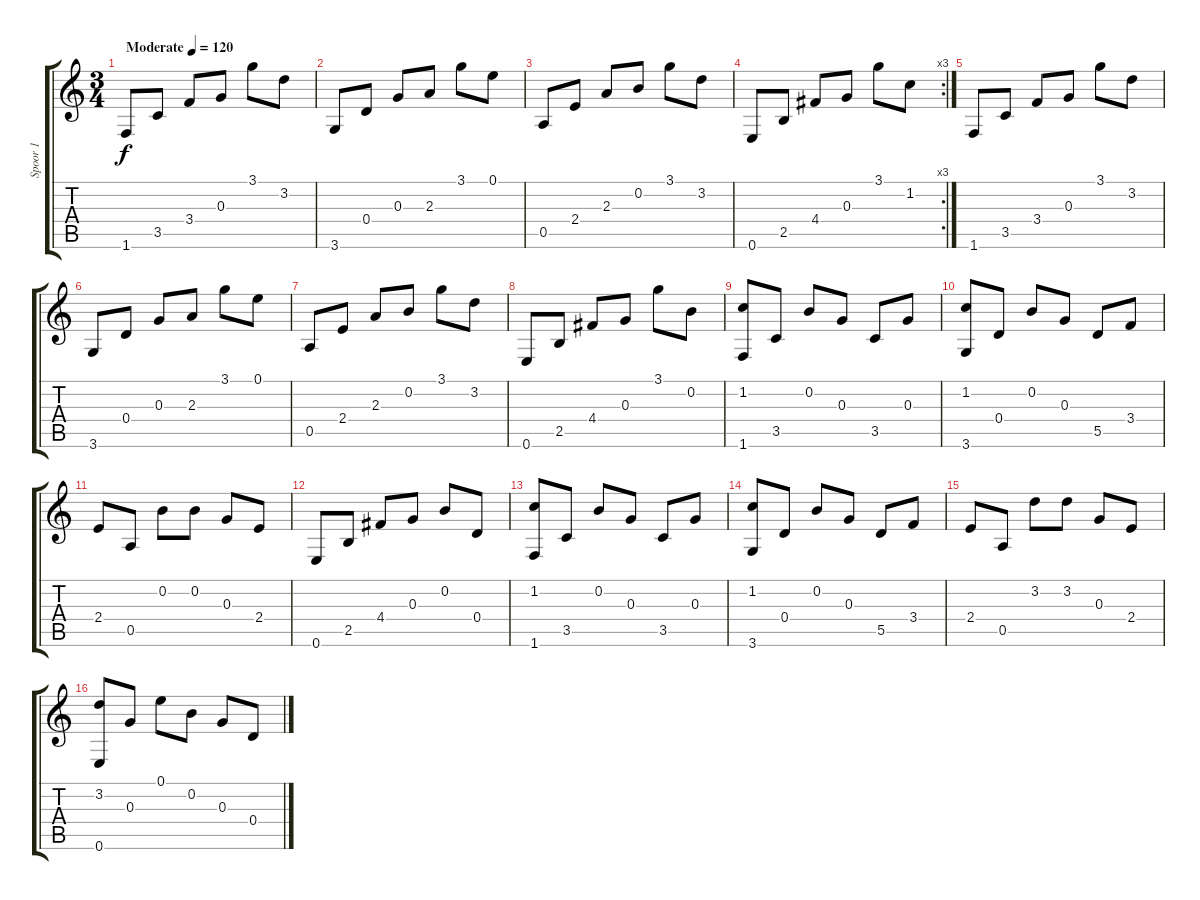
\track ("Spoor 1" "Spoor 1") {instrument acousticguitarnylon}
\staff {score tabs}
\tuning (E4 B3 G3 D3 A2 E2) {hide}
\ts (3 4)
\tempo (120 "Moderate")
\clef g2
\ks c
1.6.8{dy f instrument acousticguitarnylon} 3.5.8 3.4.8 0.3.8 3.1.8 3.2.8 |
3.6.8 0.4.8 0.3.8 2.3.8 3.1.8 0.1.8 |
0.5.8 2.4.8 2.3.8 0.2.8 3.1.8 3.2.8 |
\rc 3
0.6.8 2.5.8 4.4.8 0.3.8 3.1.8 1.2.8 |
1.6.8 3.5.8 3.4.8 0.3.8 3.1.8 3.2.8 |
3.6.8 0.4.8 0.3.8 2.3.8 3.1.8 0.1.8 |
0.5.8 2.4.8 2.3.8 0.2.8 3.1.8 3.2.8 |
0.6.8 2.5.8 4.4.8 0.3.8 3.1.8 0.2.8 |
(1.2 1.6).8 3.5.8 0.2.8 0.3.8 3.5.8 0.3.8 |
(1.2 3.6).8 0.4.8 0.2.8 0.3.8 5.5.8 3.4.8 |
2.4.8 0.5.8 0.2.8 0.2.8 0.3.8 2.4.8 |
0.6.8 2.5.8 4.4.8 0.3.8 0.2.8 0.4.8 |
(1.2 1.6).8 3.5.8 0.2.8 0.3.8 3.5.8 0.3.8 |
(1.2 3.6).8 0.4.8 0.2.8 0.3.8 5.5.8 3.4.8 |
2.4.8 0.5.8 3.2.8 3.2.8 0.3.8 2.4.8 |
(3.2 0.6).8 0.3.8 0.1.8 0.2.8 0.3.8 0.4.8
